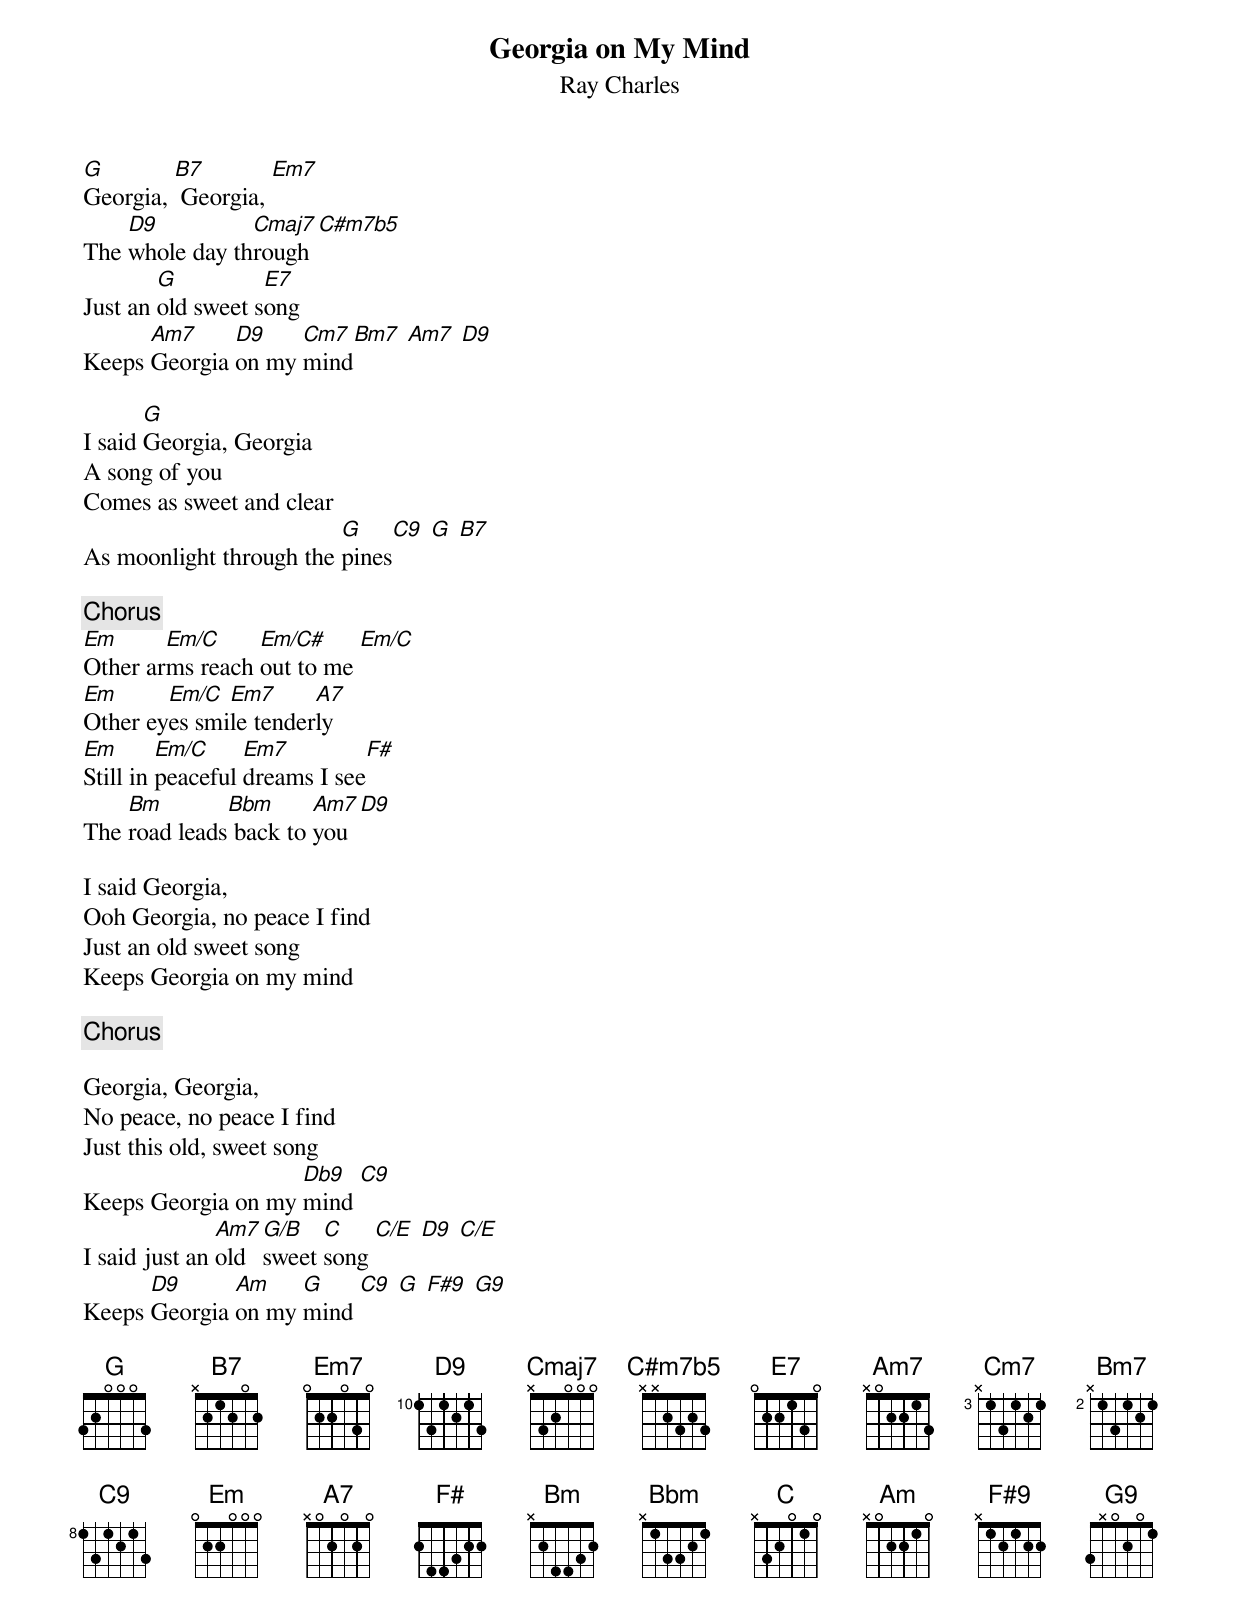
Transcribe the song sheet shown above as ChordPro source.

{title:Georgia on My Mind}
{subtitle:Ray Charles}
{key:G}

[G]Georgia, [B7] Georgia, [Em7]
The [D9]whole day th[Cmaj7]rough [C#m7b5]
Just an [G]old sweet s[E7]ong
Keeps [Am7]Georgia [D9]on my [Cm7]mind[Bm7] [Am7] [D9]

I said [G]Georgia, Georgia
A song of you
Comes as sweet and clear
As moonlight through the [G]pines[C9] [G] [B7]

{c:Chorus}
[Em]Other ar[Em/C]ms reach [Em/C#]out to me [Em/C]
[Em]Other ey[Em/C]es smi[Em7]le tender[A7]ly
[Em]Still in [Em/C]peaceful [Em7]dreams I see[F#]
The [Bm]road leads[Bbm] back to [Am7]you [D9]

I said Georgia,
Ooh Georgia, no peace I find
Just an old sweet song
Keeps Georgia on my mind

{c:Chorus}

Georgia, Georgia,
No peace, no peace I find
Just this old, sweet song
Keeps Georgia on my [Db9]mind [C9]
I said just an [Am7]old [G/B]sweet [C]song [C/E] [D9] [C/E]
Keeps [D9]Georgia [Am]on my [G]mind [C9] [G] [F#9] [G9]

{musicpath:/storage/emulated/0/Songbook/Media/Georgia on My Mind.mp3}
